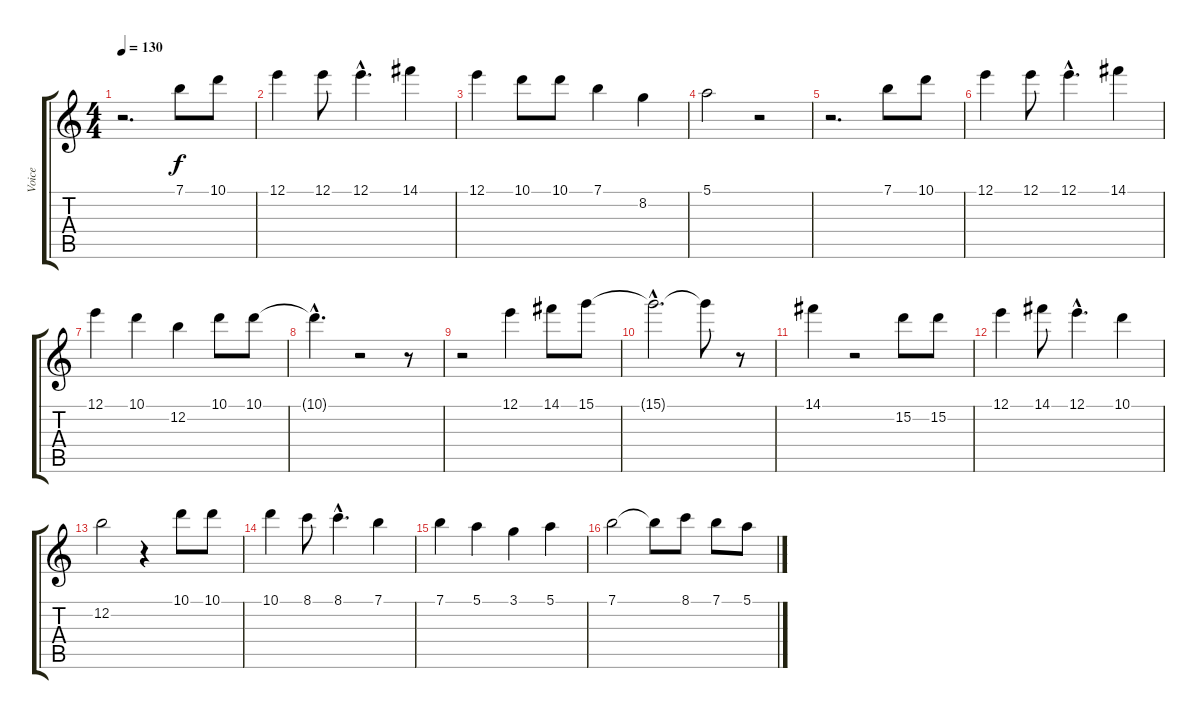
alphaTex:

\track ("Voice" "Voice") {instrument electricguitarjazz}
\staff {score tabs}
\tuning (E4 B3 G3 D3 A2 E2) {hide}
\ts (4 4)
\tempo 130
\clef g2
\ks c
r.2{d dy f} 7.1.8 10.1.8 |
12.1.4 12.1.8 12.1{hac}.4{d} 14.1.4 |
12.1.4 10.1.8 10.1.8 7.1.4 8.2.4 |
5.1.2 r.2 |
r.2{d} 7.1.8 10.1.8 |
12.1.4 12.1.8 12.1{hac}.4{d} 14.1.4 |
12.1.4 10.1.4 12.2.4 10.1.8 10.1.8 |
10.1{hac t}.4{d} r.2 r.8 |
r.2 12.1.4 14.1.8 15.1.8 |
15.1{hac t}.2{d} 15.1{t}.8 r.8 |
14.1.4 r.2 15.2.8 15.2.8 |
12.1.4 14.1.8 12.1{hac}.4{d} 10.1.4 |
12.2.2 r.4 10.1.8 10.1.8 |
10.1.4 8.1.8 8.1{hac}.4{d} 7.1.4 |
7.1.4 5.1.4 3.1.4 5.1.4 |
7.1.2 7.1{t}.8 8.1.8 7.1.8 5.1.8
